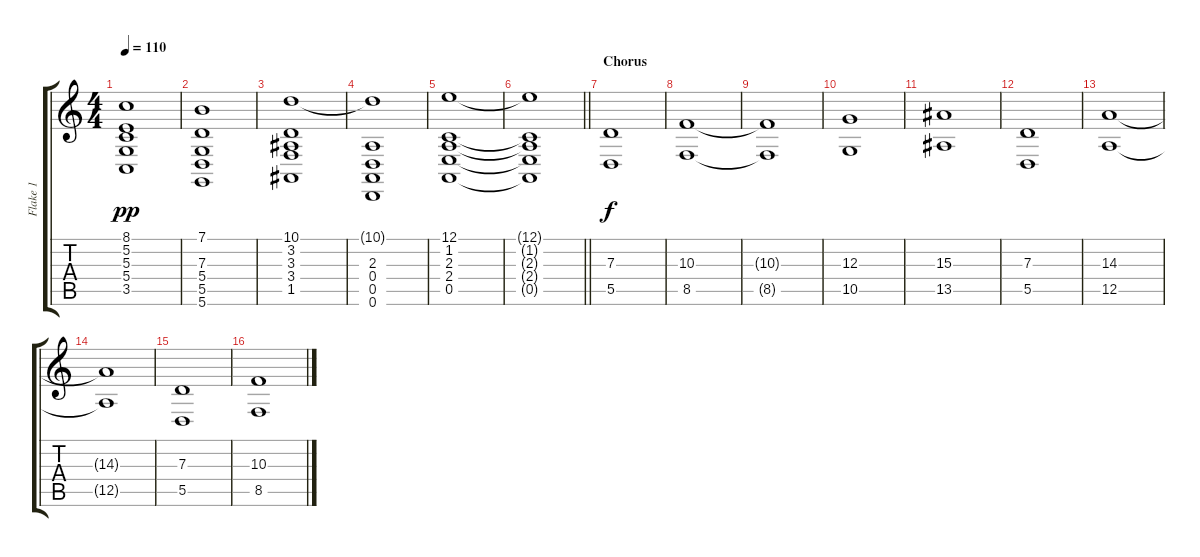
\track ("Flake 1" "Flake 1") {instrument fx1rain}
\staff {score tabs}
\tuning (E4 B3 G3 D3 A2 D2) {hide}
\ts (4 4)
\tempo 110
\clef g2
\ks c
(8.1{t} 5.2{t} 5.3{t} 5.4{t} 3.5{t}).1{dy pp} |
(7.1 7.3 5.4 5.5 5.6).1 |
(10.1 3.2 3.3 3.4 1.5).1 |
(10.1{t} 2.3 0.4 0.5 0.6).1 |
(12.1 1.2 2.3 2.4 0.5).1 |
\barLineRight lightlight
(12.1{t} 1.2{t} 2.3{t} 2.4{t} 0.5{t}).1 |
\section ("" "Chorus")
(7.3 5.5).1{dy f instrument stringensemble1} |
(10.3 8.5).1 |
(10.3{t} 8.5{t}).1 |
(12.3 10.5).1 |
(15.3 13.5).1 |
(7.3 5.5).1 |
(14.3 12.5).1 |
(14.3{t} 12.5{t}).1 |
(7.3 5.5).1 |
(10.3 8.5).1
